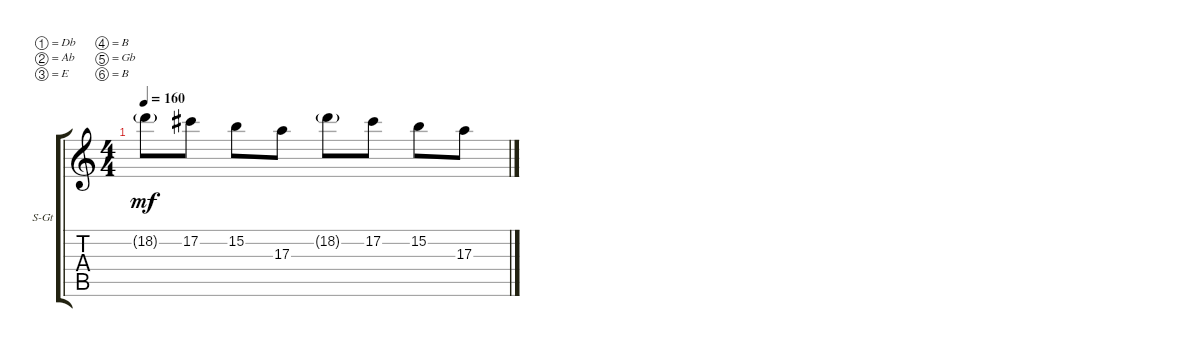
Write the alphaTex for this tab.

\defaultSystemsLayout 4
\bracketExtendMode groupsimilarinstruments
\firstSystemTrackNameOrientation horizontal
\otherSystemsTrackNameOrientation horizontal
\track ("Extra" "S-Gt") {instrument acousticguitarsteel}
\staff {score tabs}
\tuning (Db4 Ab3 E3 B2 Gb2 B1)
\ts (4 4)
\tempo 160
\clef g2
\ks c
18.2{g}.8{dy mf} 17.2.8 15.2.8 17.3.8 18.2{g}.8 17.2.8 15.2.8 17.3.8
